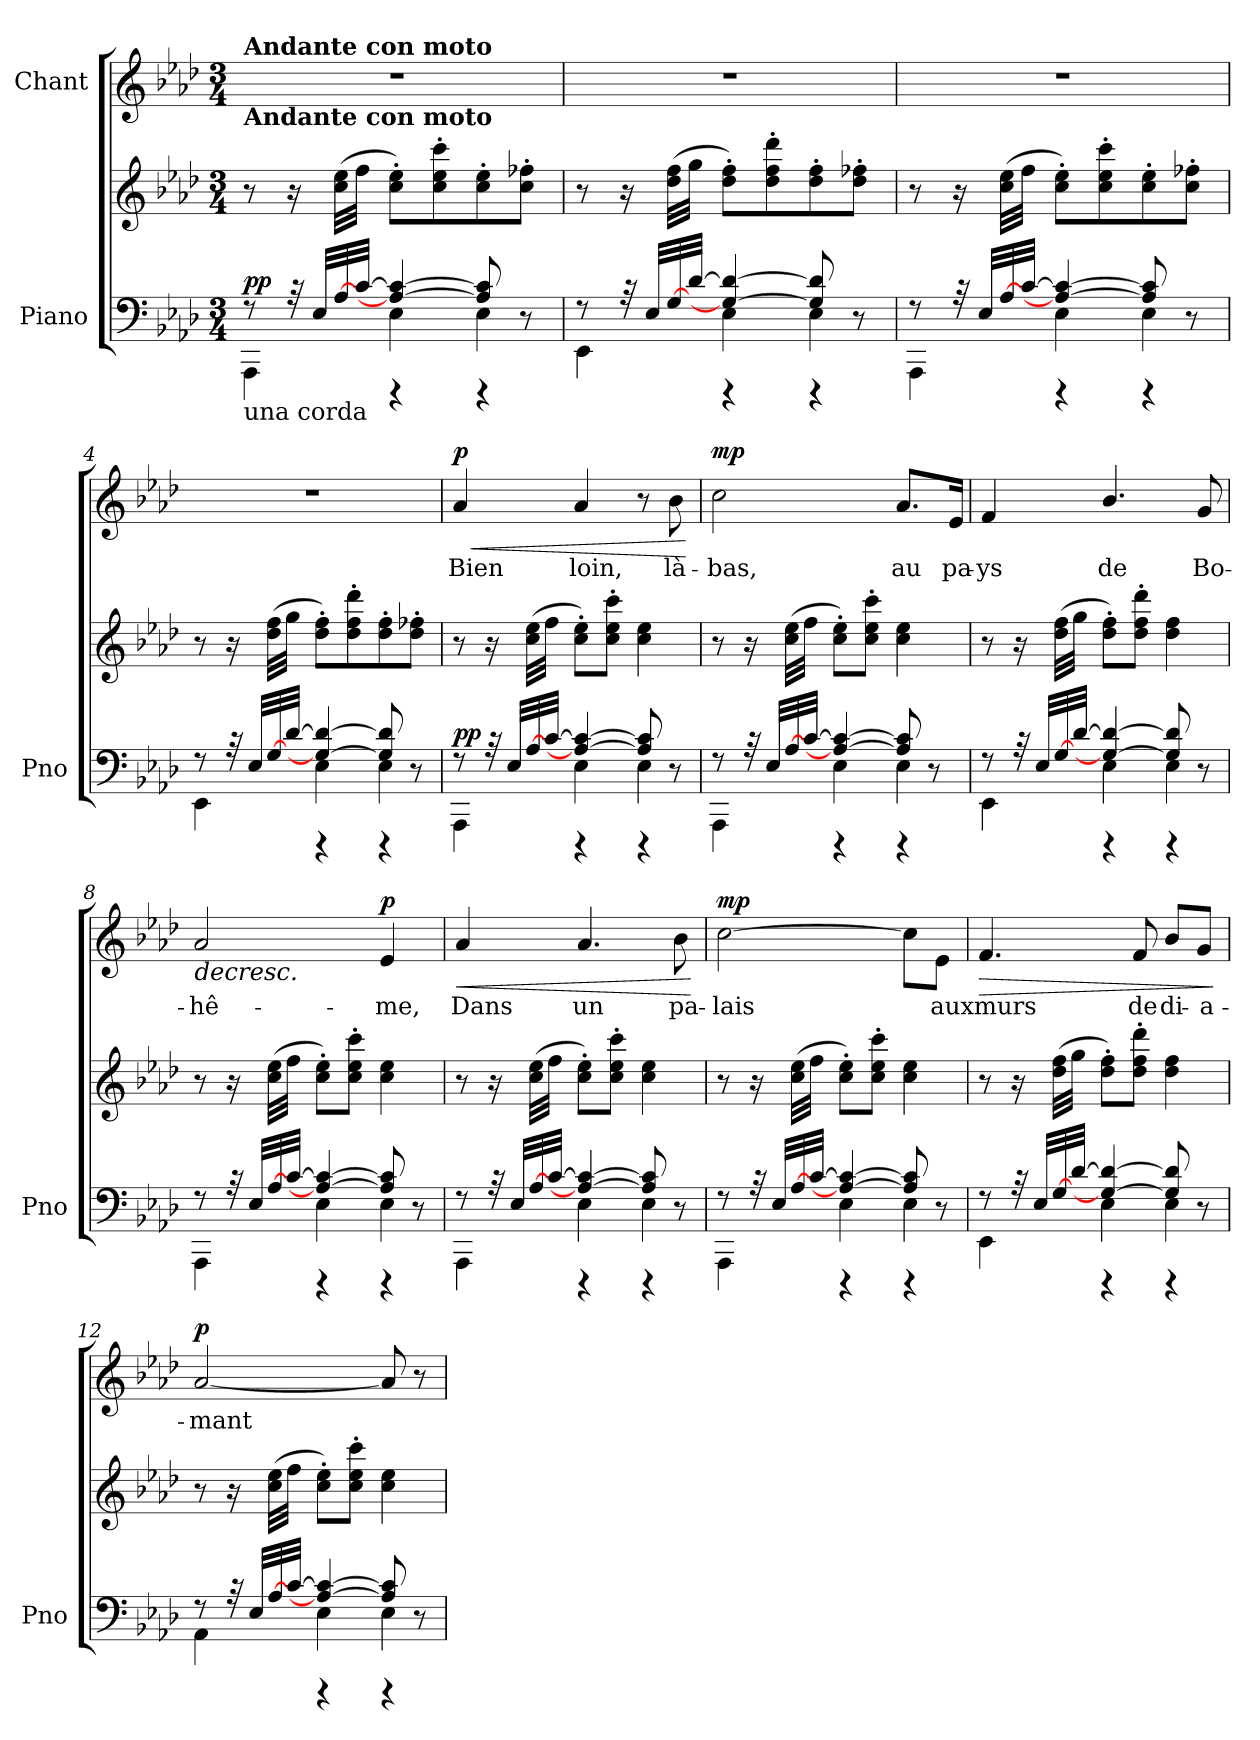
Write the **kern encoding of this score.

**kern	**kern	**dynam	**kern	**text	**dynam
*part2	*part2	*part2	*part1	*part1	*part1
*staff3	*staff2	*staff2/3	*staff1	*staff1	*staff1
*I"Piano	*	*	*I"Chant	*	*
*I'Pno	*	*	*	*	*
*clefF4	*clefG2	*	*clefG2	*	*
*k[b-e-a-d-]	*k[b-e-a-d-]	*	*k[b-e-a-d-]	*	*
*M3/4	*M3/4	*	*M3/4	*	*
*MM69	*MM69	*	*MM69	*	*
=1	=1	=1	=1	=1	=1
*^	*	*	*	*	*
*	*^	*	*	*	*	*
!	!	!	!	!	!LO:TX:a:B:t=Andante con moto	!	!
!	!	!	!	!	!LO:TX:b:B:t=Andante con moto	!	!
!LO:TX:b:t=una corda	!	!	!	!	!	!	!
!	!	!	!	!LO:DY:a=2	!	!	!
8r	4AAA-\	4rEEyy	8r	pp	2.r	.	.
32r	.	.	16r	.	.	.	.
32E-/LLL	.	.	.	.	.	.	.
[32A-/	.	.	(>32cc\ 32ee-\LLL	.	.	.	.
[32c/JJJ	.	.	32ff\JJJ	.	.	.	.
4A-/_ 4c/_	4E-\	4rDDD	8cc\' 8ee-\'L)	.	.	.	.
.	.	.	8cc\' 8ee-\' 8ccc\'	.	.	.	.
8A-/] 8c/]	4E-\	4rDDD	8cc\' 8ee-\'	.	.	.	.
8r	.	.	8cc\' 8ff-X\'J	.	.	.	.
=2	=2	=2	=2	=2	=2	=2	=2
8r	4EE-\	4rEEyy	8r	.	2.r	.	.
32r	.	.	16r	.	.	.	.
32E-/LLL	.	.	.	.	.	.	.
[32G/	.	.	(>32dd-\ 32ff\LLL	.	.	.	.
[32d-/JJJ	.	.	32gg\JJJ	.	.	.	.
4G/_ 4d-/_	4E-\	4rDDD	8dd-\' 8ff\'L)	.	.	.	.
.	.	.	8dd-\' 8ff\' 8ddd-\'	.	.	.	.
8G/] 8d-/]	4E-\	4rDDD	8dd-\' 8ff\'	.	.	.	.
8r	.	.	8dd-\' 8ff-X\'J	.	.	.	.
=3	=3	=3	=3	=3	=3	=3	=3
8r	4AAA-\	4rEEyy	8r	.	2.r	.	.
32r	.	.	16r	.	.	.	.
32E-/LLL	.	.	.	.	.	.	.
[32A-/	.	.	(>32cc\ 32ee-\LLL	.	.	.	.
[32c/JJJ	.	.	32ff\JJJ	.	.	.	.
4A-/_ 4c/_	4E-\	4rDDD	8cc\' 8ee-\'L)	.	.	.	.
.	.	.	8cc\' 8ee-\' 8ccc\'	.	.	.	.
8A-/] 8c/]	4E-\	4rDDD	8cc\' 8ee-\'	.	.	.	.
8r	.	.	8cc\' 8ff-X\'J	.	.	.	.
=4	=4	=4	=4	=4	=4	=4	=4
8r	4EE-\	4rEEyy	8r	.	2.r	.	.
32r	.	.	16r	.	.	.	.
32E-/LLL	.	.	.	.	.	.	.
[32G/	.	.	(>32dd-\ 32ff\LLL	.	.	.	.
[32d-/JJJ	.	.	32gg\JJJ	.	.	.	.
4G/_ 4d-/_	4E-\	4rDDD	8dd-\' 8ff\'L)	.	.	.	.
.	.	.	8dd-\' 8ff\' 8ddd-\'	.	.	.	.
8G/] 8d-/]	4E-\	4rDDD	8dd-\' 8ff\'	.	.	.	.
8r	.	.	8dd-\' 8ff-X\'J	.	.	.	.
!!LO:LB:g=z
=5	=5	=5	=5	=5	=5	=5	=5
!	!	!	!	!LO:DY:a=2	!	!LO:LY:b	!LO:HP:b
!	!	!	!	!	!	!	!LO:DY:n=1:a
8r	4AAA-\	4rEEyy	8r	pp	4a-/	Bien	< p
32r	.	.	16r	.	.	.	.
32E-/LLL	.	.	.	.	.	.	.
[32A-/	.	.	(>32cc\ 32ee-\LLL	.	.	.	.
[32c/JJJ	.	.	32ff\JJJ	.	.	.	.
!	!	!	!	!	!	!LO:LY:b	!
4A-/_ 4c/_	4E-\	4rDDD	8cc\' 8ee-\'L)	.	4a-/	loin,	.
.	.	.	8cc\' 8ee-\' 8ccc\'J	.	.	.	.
8A-/] 8c/]	4E-\	4rDDD	4cc\ 4ee-\	.	8r	.	.
!	!	!	!	!	!	!LO:LY:b	!
8r	.	.	.	.	8b-\	là-	.
*v	*v	*v	*	*	*	*	*
.	.	.	.	.	[
=6	=6	=6	=6	=6	=6
*^	*	*	*	*	*
*	*^	*	*	*	*	*
!	!	!	!	!	!	!LO:LY:b	!LO:DY:a
8r	4AAA-\	4rEEyy	8r	.	2cc\	-bas,	mp
32r	.	.	16r	.	.	.	.
32E-/LLL	.	.	.	.	.	.	.
[32A-/	.	.	(>32cc\ 32ee-\LLL	.	.	.	.
[32c/JJJ	.	.	32ff\JJJ	.	.	.	.
4A-/_ 4c/_	4E-\	4rDDD	8cc\' 8ee-\'L)	.	.	.	.
.	.	.	8cc\' 8ee-\' 8ccc\'J	.	.	.	.
!	!	!	!	!	!	!LO:LY:b	!
8A-/] 8c/]	4E-\	4rDDD	4cc\ 4ee-\	.	8.a-/L	au	.
8r	.	.	.	.	.	.	.
!	!	!	!	!	!	!LO:LY:b	!
.	.	.	.	.	16e-/Jk	pa-	.
=7	=7	=7	=7	=7	=7	=7	=7
!	!	!	!	!	!	!LO:LY:b	!
8r	4EE-\	4rEEyy	8r	.	4f/	-ys	.
32r	.	.	16r	.	.	.	.
32E-/LLL	.	.	.	.	.	.	.
[32G/	.	.	(>32dd-\ 32ff\LLL	.	.	.	.
[32d-/JJJ	.	.	32gg\JJJ	.	.	.	.
!	!	!	!	!	!	!LO:LY:b	!
4G/_ 4d-/_	4E-\	4rDDD	8dd-\' 8ff\'L)	.	4.b-/	de	.
.	.	.	8dd-\' 8ff\' 8ddd-\'J	.	.	.	.
8G/] 8d-/]	4E-\	4rDDD	4dd-\ 4ff\	.	.	.	.
!	!	!	!	!	!	!LO:LY:b	!
8r	.	.	.	.	8g/	Bo-	.
=8	=8	=8	=8	=8	=8	=8	=8
!	!	!	!	!	!	!LO:LY:b	!LO:HP:b
8r	4AAA-\	4rEEyy	8r	.	2a-/	-hê-	>
32r	.	.	16r	.	.	.	.
32E-/LLL	.	.	.	.	.	.	.
[32A-/	.	.	(>32cc\ 32ee-\LLL	.	.	.	.
[32c/JJJ	.	.	32ff\JJJ	.	.	.	.
4A-/_ 4c/_	4E-\	4rDDD	8cc\' 8ee-\'L)	.	.	.	.
.	.	.	8cc\' 8ee-\' 8ccc\'J	.	.	.	.
!	!	!	!	!	!	!LO:LY:b	!LO:DY:a
8A-/] 8c/]	4E-\	4rDDD	4cc\ 4ee-\	.	4e-/	-me,	p
8r	.	.	.	.	.	.	.
*v	*v	*v	*	*	*	*	*
.	.	.	.	.	]
!!LO:LB:g=z
=9	=9	=9	=9	=9	=9
*^	*	*	*	*	*
*	*^	*	*	*	*	*
!	!	!	!	!	!	!LO:LY:b	!LO:HP:b
8r	4AAA-\	4rEEyy	8r	.	4a-/	Dans	<
32r	.	.	16r	.	.	.	.
32E-/LLL	.	.	.	.	.	.	.
[32A-/	.	.	(>32cc\ 32ee-\LLL	.	.	.	.
[32c/JJJ	.	.	32ff\JJJ	.	.	.	.
!	!	!	!	!	!	!LO:LY:b	!
4A-/_ 4c/_	4E-\	4rDDD	8cc\' 8ee-\'L)	.	4.a-/	un	.
.	.	.	8cc\' 8ee-\' 8ccc\'J	.	.	.	.
8A-/] 8c/]	4E-\	4rDDD	4cc\ 4ee-\	.	.	.	.
!	!	!	!	!	!	!LO:LY:b	!
8r	.	.	.	.	8b-\	pa-	.
*v	*v	*v	*	*	*	*	*
.	.	.	.	.	[
=10	=10	=10	=10	=10	=10
*^	*	*	*	*	*
*	*^	*	*	*	*	*
!	!	!	!	!	!	!LO:LY:b	!LO:DY:a
8r	4AAA-\	4rEEyy	8r	.	[2cc\	-lais	mp
32r	.	.	16r	.	.	.	.
32E-/LLL	.	.	.	.	.	.	.
[32A-/	.	.	(>32cc\ 32ee-\LLL	.	.	.	.
[32c/JJJ	.	.	32ff\JJJ	.	.	.	.
4A-/_ 4c/_	4E-\	4rDDD	8cc\' 8ee-\'L)	.	.	.	.
.	.	.	8cc\' 8ee-\' 8ccc\'J	.	.	.	.
8A-/] 8c/]	4E-\	4rDDD	4cc\ 4ee-\	.	8cc\L]	.	.
!	!	!	!	!	!	!LO:LY:b	!
8r	.	.	.	.	8e-\J	aux	.
=11	=11	=11	=11	=11	=11	=11	=11
!	!	!	!	!	!	!LO:LY:b	!LO:HP:b
8r	4EE-\	4rEEyy	8r	.	4.f/	murs	>
32r	.	.	16r	.	.	.	.
32E-/LLL	.	.	.	.	.	.	.
[32G/	.	.	(>32dd-\ 32ff\LLL	.	.	.	.
[32d-/JJJ	.	.	32gg\JJJ	.	.	.	.
4G/_ 4d-/_	4E-\	4rDDD	8dd-\' 8ff\'L)	.	.	.	.
!	!	!	!	!	!	!LO:LY:b	!
.	.	.	8dd-\' 8ff\' 8ddd-\'J	.	8f/	de	.
!	!	!	!	!	!	!LO:LY:b	!
8G/] 8d-/]	4E-\	4rDDD	4dd-\ 4ff\	.	8b-/L	di-	.
!	!	!	!	!	!	!LO:LY:b	!
8r	.	.	.	.	8g/J	-a-	.
*v	*v	*v	*	*	*	*	*
.	.	.	.	.	]
=12	=12	=12	=12	=12	=12
*^	*	*	*	*	*
*	*^	*	*	*	*	*
!	!	!	!	!	!	!LO:LY:b	!LO:DY:a
8r	4AA-\	4rEEyy	8r	.	[2a-/	-mant	p
32r	.	.	16r	.	.	.	.
32E-/LLL	.	.	.	.	.	.	.
[32A-/	.	.	(>32cc\ 32ee-\LLL	.	.	.	.
[32c/JJJ	.	.	32ff\JJJ	.	.	.	.
4A-/_ 4c/_	4E-\	4rDDD	8cc\' 8ee-\'L)	.	.	.	.
.	.	.	8cc\' 8ee-\' 8ccc\'J	.	.	.	.
8A-/] 8c/]	4E-\	4rDDD	4cc\ 4ee-\	.	8a-/]	.	.
8r	.	.	.	.	8r	.	.
*v	*v	*v	*	*	*	*	*
=	=	=	=	=	=
*-	*-	*-	*-	*-	*-
